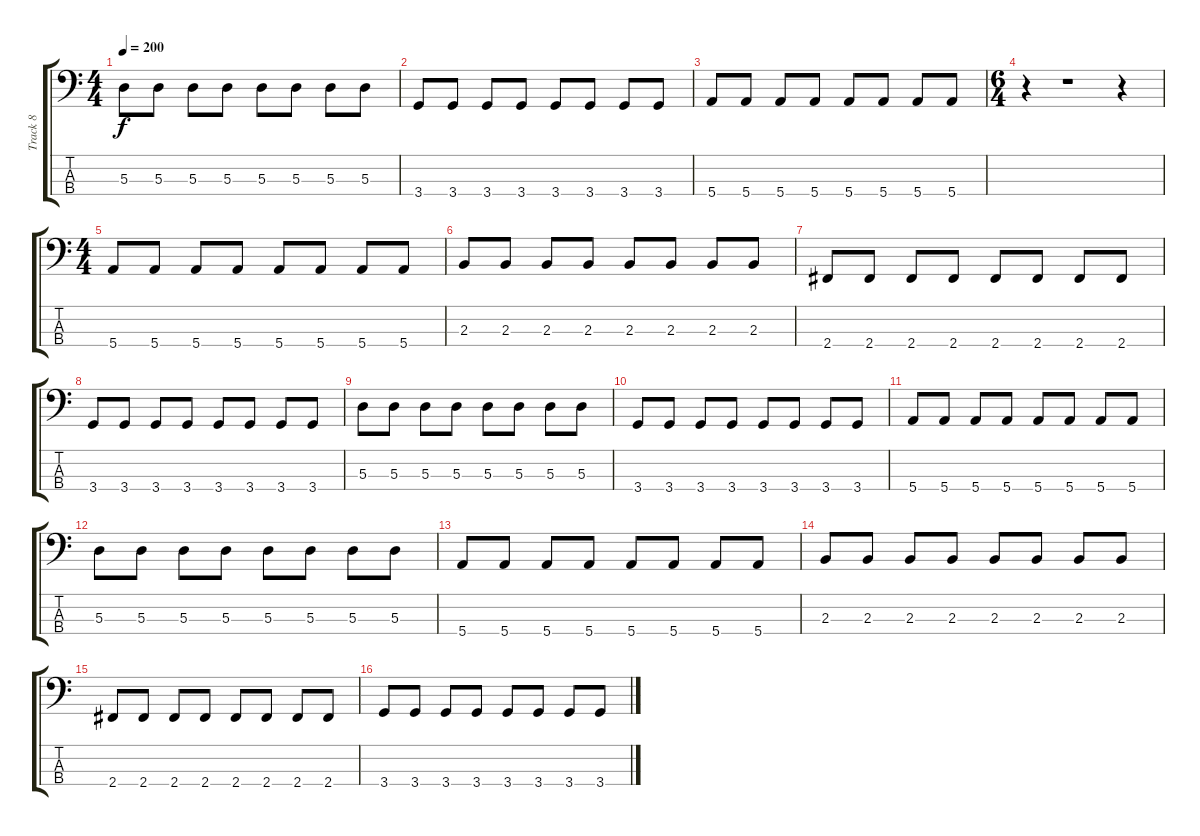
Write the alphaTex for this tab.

\track ("Track 8" "Track 8") {instrument electricbassfinger}
\staff {score tabs}
\tuning (G2 D2 A1 E1) {hide}
\ts (4 4)
\tempo 200
\clef f4
\ks c
5.3.8{dy f} 5.3.8 5.3.8 5.3.8 5.3.8 5.3.8 5.3.8 5.3.8 |
3.4.8 3.4.8 3.4.8 3.4.8 3.4.8 3.4.8 3.4.8 3.4.8 |
5.4.8 5.4.8 5.4.8 5.4.8 5.4.8 5.4.8 5.4.8 5.4.8 |
\ts (6 4)
r.4 r.1 r.4 |
\ts (4 4)
5.4.8 5.4.8 5.4.8 5.4.8 5.4.8 5.4.8 5.4.8 5.4.8 |
2.3.8 2.3.8 2.3.8 2.3.8 2.3.8 2.3.8 2.3.8 2.3.8 |
2.4.8 2.4.8 2.4.8 2.4.8 2.4.8 2.4.8 2.4.8 2.4.8 |
3.4.8 3.4.8 3.4.8 3.4.8 3.4.8 3.4.8 3.4.8 3.4.8 |
5.3.8 5.3.8 5.3.8 5.3.8 5.3.8 5.3.8 5.3.8 5.3.8 |
3.4.8 3.4.8 3.4.8 3.4.8 3.4.8 3.4.8 3.4.8 3.4.8 |
5.4.8 5.4.8 5.4.8 5.4.8 5.4.8 5.4.8 5.4.8 5.4.8 |
5.3.8 5.3.8 5.3.8 5.3.8 5.3.8 5.3.8 5.3.8 5.3.8 |
5.4.8 5.4.8 5.4.8 5.4.8 5.4.8 5.4.8 5.4.8 5.4.8 |
2.3.8 2.3.8 2.3.8 2.3.8 2.3.8 2.3.8 2.3.8 2.3.8 |
2.4.8 2.4.8 2.4.8 2.4.8 2.4.8 2.4.8 2.4.8 2.4.8 |
3.4.8 3.4.8 3.4.8 3.4.8 3.4.8 3.4.8 3.4.8 3.4.8
